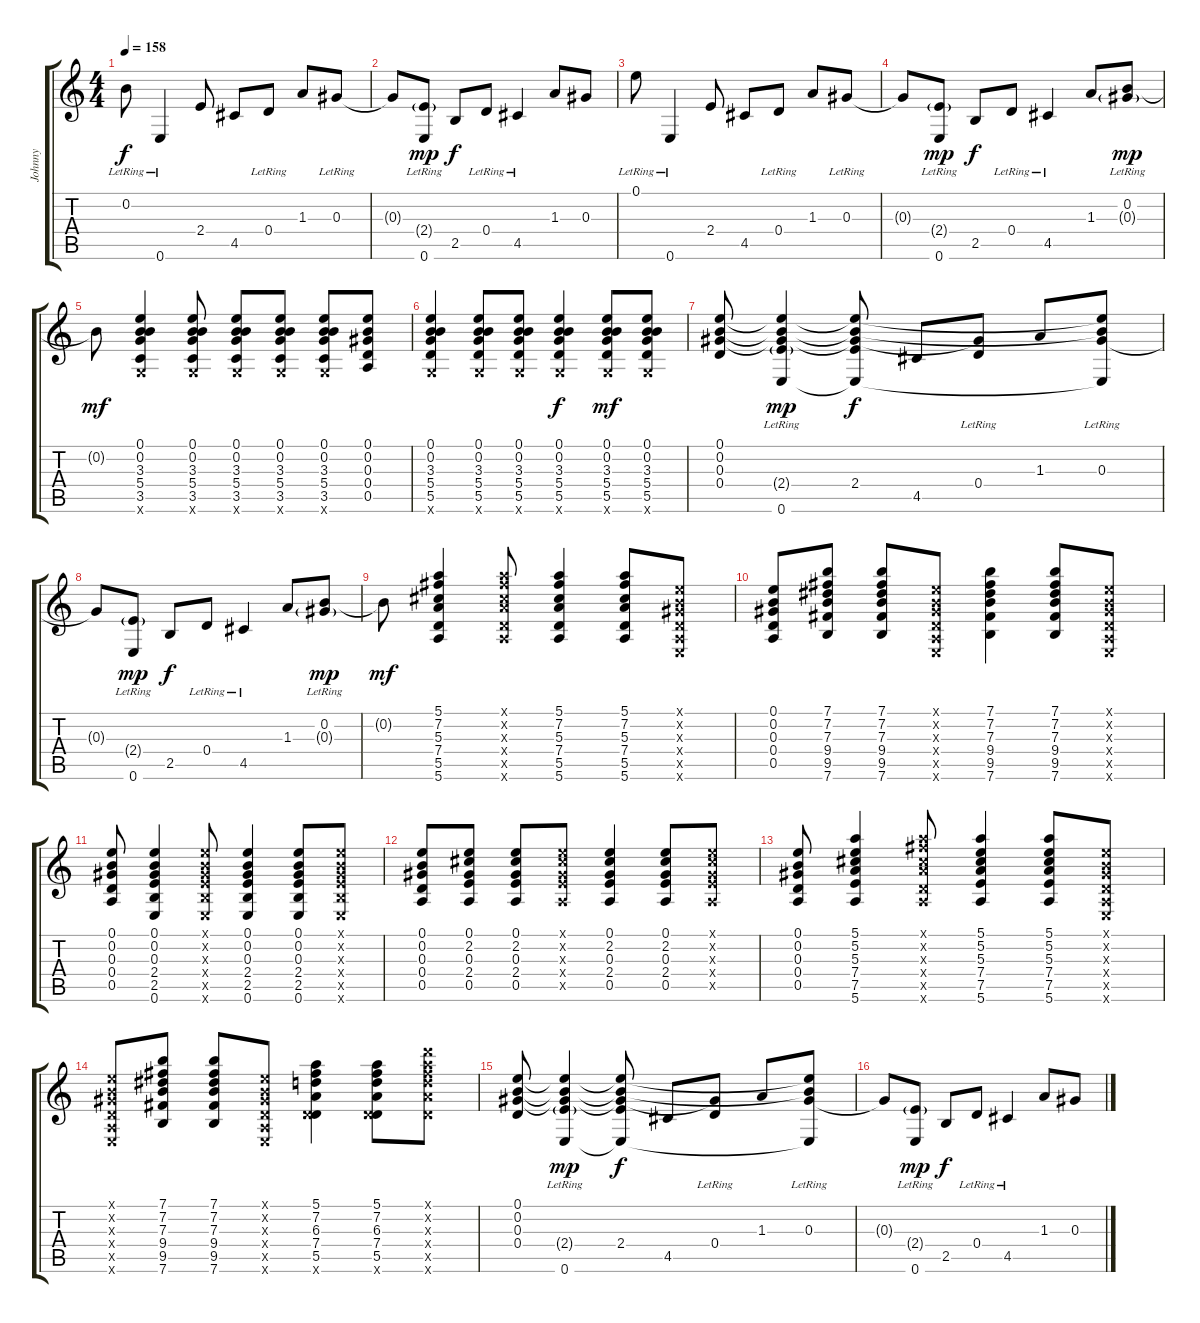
\track ("Johnny" "Johnny") {instrument electricguitarclean}
\staff {score tabs}
\tuning (E4 B3 Ab3 D3 A2 E2) {hide}
\ts (4 4)
\tempo 158
\clef g2
\ks c
0.2{lr}.8{dy f} 0.6{lr}.4 2.4.8 4.5.8 0.4{lr}.8 1.3.8 0.3{lr}.8 |
0.3{t}.8 (2.4{g lr} 0.6{lr}).8{dy mp} 2.5.8{dy f} 0.4{lr}.8 4.5{lr}.4 1.3.8 0.3.8 |
0.1{lr}.8 0.6{lr}.4 2.4.8 4.5.8 0.4{lr}.8 1.3.8 0.3{lr}.8 |
0.3{t}.8 (2.4{g lr} 0.6{lr}).8{dy mp} 2.5.8{dy f} 0.4{lr}.8 4.5{lr}.4 1.3.8 (0.2 0.3{g lr}).8{dy mp} |
0.2{t}.8{dy mf} (0.1 0.2 3.3 5.4 3.5 3.6{x}).4 (0.1 0.2 3.3 5.4 3.5 3.6{x}).8 (0.1 0.2 3.3 5.4 3.5 3.6{x}).8 (0.1 0.2 3.3 5.4 3.5 3.6{x}).8 (0.1 0.2 3.3 5.4 3.5 3.6{x}).8 (0.1 0.2 0.3 0.4 0.5).8 |
(0.1 0.2 3.3 5.4 5.5 3.6{x}).4 (0.1 0.2 3.3 5.4 5.5 3.6{x}).8 (0.1 0.2 3.3 5.4 5.5 3.6{x}).8 (0.1 0.2 3.3 5.4 5.5 3.6{x}).4{dy f} (0.1 0.2 3.3 5.4 5.5 3.6{x}).8{dy mf} (0.1 0.2 3.3 5.4 5.5 3.6{x}).8 |
(0.1 0.2 0.3 0.4).8 (0.1{t} 0.2{t} 0.3{t} 2.4{g lr} 0.6{lr}).4{dy mp} (0.1{t} 0.2{t} 0.3{t} 2.4 0.6{t}).8{dy f} 4.5.8 (0.3{t} 0.4{lr}).8 1.3.8 (0.1{t} 0.2{t} 0.3{lr} 0.6{t}).8 |
0.3{t}.8 (2.4{g lr} 0.6{lr}).8{dy mp} 2.5.8{dy f} 0.4{lr}.8 4.5{lr}.4 1.3.8 (0.2 0.3{g lr}).8{dy mp} |
0.2{t}.8{dy mf} (5.1 7.2 5.3 7.4 5.5 5.6).4 (5.1{x} 7.2{x} 5.3{x} 7.4{x} 5.5{x} 5.6{x}).8 (5.1 7.2 5.3 7.4 5.5 5.6).4 (5.1 7.2 5.3 7.4 5.5 5.6).8 (0.1{x} 0.2{x} 0.3{x} 0.4{x} 0.5{x} 0.6{x}).8 |
(0.1 0.2 0.3 0.4 0.5).8 (7.1 7.2 7.3 9.4 9.5 7.6).8 (7.1 7.2 7.3 9.4 9.5 7.6).8 (0.1{x} 0.2{x} 0.3{x} 0.4{x} 0.5{x} 0.6{x}).8 (7.1 7.2 7.3 9.4 9.5 7.6).4 (7.1 7.2 7.3 9.4 9.5 7.6).8 (0.1{x} 0.2{x} 0.3{x} 0.4{x} 0.5{x} 0.6{x}).8 |
(0.1 0.2 0.3 0.4 0.5).8 (0.1 0.2 0.3 2.4 2.5 0.6).4 (0.1{x} 0.2{x} 0.3{x} 2.4{x} 2.5{x} 0.6{x}).8 (0.1 0.2 0.3 2.4 2.5 0.6).4 (0.1 0.2 0.3 2.4 2.5 0.6).8 (0.1{x} 0.2{x} 0.3{x} 2.4{x} 2.5{x} 0.6{x}).8 |
(0.1 0.2 0.3 0.4 0.5).8 (0.1 2.2 0.3 2.4 0.5).8 (0.1 2.2 0.3 2.4 0.5).8 (0.1{x} 2.2{x} 0.3{x} 2.4{x} 0.5{x}).8 (0.1 2.2 0.3 2.4 0.5).4 (0.1 2.2 0.3 2.4 0.5).8 (0.1{x} 2.2{x} 0.3{x} 2.4{x} 0.5{x}).8 |
(0.1 0.2 0.3 0.4 0.5).8 (5.1 5.2 5.3 7.4 7.5 5.6).4 (5.1{x} 7.2{x} 5.3{x} 7.4{x} 5.5{x} 5.6{x}).8 (5.1 5.2 5.3 7.4 7.5 5.6).4 (5.1 5.2 5.3 7.4 7.5 5.6).8 (0.1{x} 0.2{x} 0.3{x} 0.4{x} 0.5{x} 0.6{x}).8 |
(0.1{x} 0.2{x} 0.3{x} 0.4{x} 0.5{x} 0.6{x}).8 (7.1 7.2 7.3 9.4 9.5 7.6).8 (7.1 7.2 7.3 9.4 9.5 7.6).8 (0.1{x} 0.2{x} 0.3{x} 0.4{x} 0.5{x} 0.6{x}).8 (5.1 7.2 6.3 7.4 5.5 10.6{x}).4 (5.1 7.2 6.3 7.4 5.5 10.6{x}).8 (10.1{x} 10.2{x} 10.3{x} 12.4{x} 12.5{x} 10.6{x}).8 |
(0.1 0.2 0.3 0.4).8 (0.1{t} 0.2{t} 0.3{t} 2.4{g lr} 0.6{lr}).4{dy mp} (0.1{t} 0.2{t} 0.3{t} 2.4 0.6{t}).8{dy f} 4.5.8 (0.3{t} 0.4{lr}).8 1.3.8 (0.1{t} 0.2{t} 0.3{lr} 0.6{t}).8 |
0.3{t}.8 (2.4{g lr} 0.6{lr}).8{dy mp} 2.5.8{dy f} 0.4{lr}.8 4.5{lr}.4 1.3.8 0.3.8
